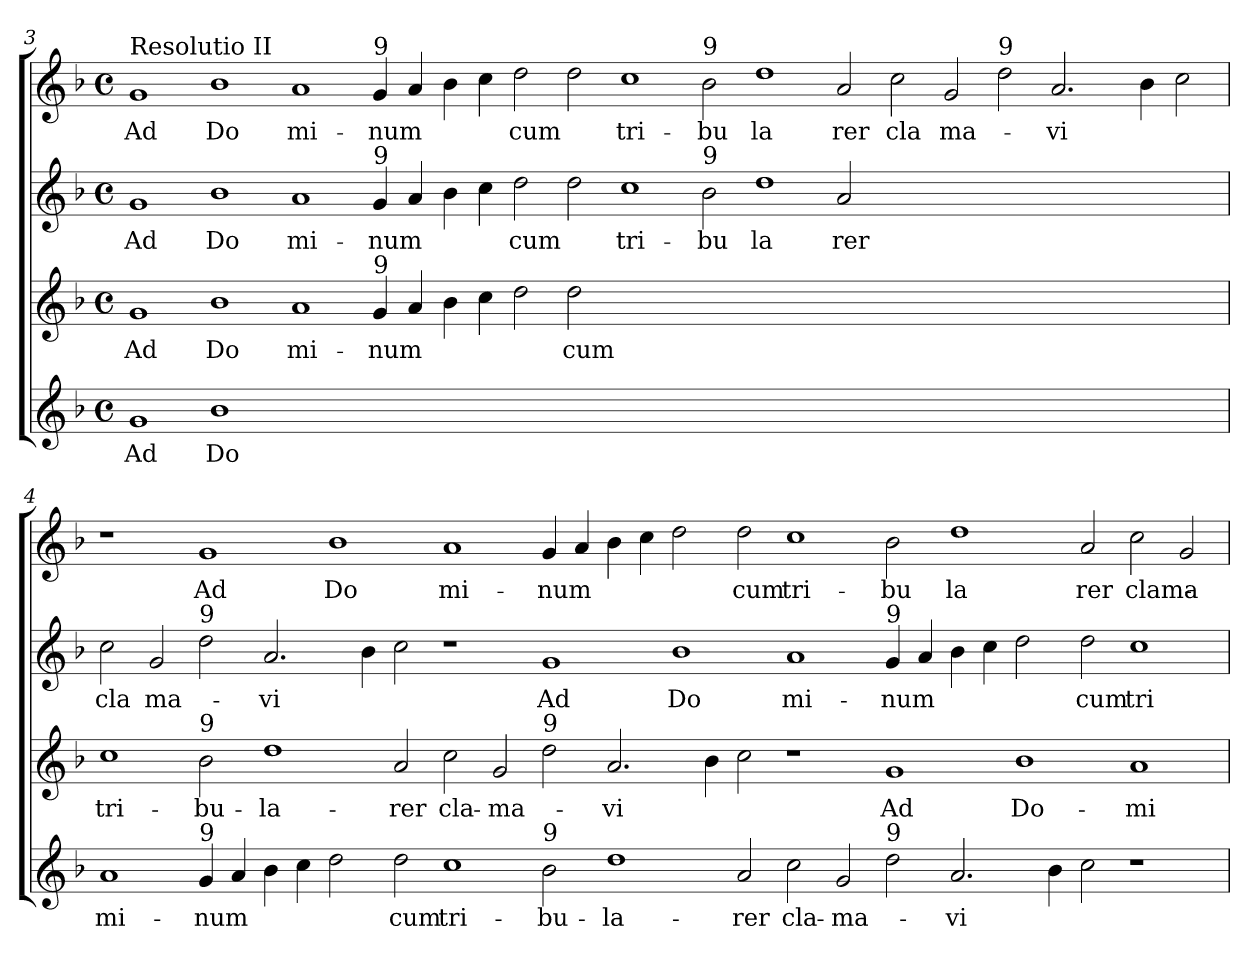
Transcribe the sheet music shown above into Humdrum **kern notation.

**kern	**text	**kern	**text	**kern	**text	**kern	**text
*part4	*part4	*part3	*part3	*part2	*part2	*part1	*part1
*staff4	*staff4	*staff3	*staff3	*staff2	*staff2	*staff1	*staff1
!!LO:LB:g=z
*clefG2	*	*clefG2	*	*clefG2	*	*clefG2	*
*k[b-]	*	*k[b-]	*	*k[b-]	*	*k[b-]	*
*F:	*	*F:	*	*F:	*	*F:	*
*M4/4	*	*M4/4	*	*M4/4	*	*M4/4	*
*met(c)	*	*met(c)	*	*met(c)	*	*met(c)	*
=3	=3	=3	=3	=3	=3	=3	=3
!	!	!	!	!	!	!LO:TX:a:t=Resolutio II	!
!	!LO:LY:b	!	!LO:LY:b	!	!LO:LY:b	!	!LO:LY:b
1g	Ad	1g	-Ad	1g	-Ad	1g	-Ad
!	!LO:LY:b	!	!LO:LY:b	!	!LO:LY:b	!	!LO:LY:b
1b-	Do	1b-	Do	1b-	Do	1b-	Do
!	!	!	!LO:LY:b:rj	!	!LO:LY:b:rj	!	!LO:LY:b:rj
000ryy	.	1a	mi-	1a	mi-	1a	mi-
!	!	!	!	!	!	!LO:TX:a:t=9	!
!	!	!	!	!LO:TX:a:t=9	!	!	!
!	!	!LO:TX:a:t=9	!	!	!	!	!
!	!	!	!LO:LY:b	!	!LO:LY:b	!	!LO:LY:b
.	.	4g/	-num	4g/	-num	4g/	-num
.	.	4a/	.	4a/	.	4a/	.
.	.	4b-\	.	4b-\	.	4b-\	.
.	.	4cc\	.	4cc\	.	4cc\	.
!	!	!	!	!	!LO:LY:b	!	!LO:LY:b
.	.	2dd\	.	2dd\	cum	2dd\	cum
!	!	!	!LO:LY:b	!	!	!	!
.	.	2dd\	cum	2dd\	.	2dd\	.
!	!	!	!	!	!LO:LY:b:rj	!	!LO:LY:b:rj
.	.	00.ryy	.	1cc	tri-	1cc	tri-
!	!	!	!	!	!	!LO:TX:a:t=9	!
!	!	!	!	!LO:TX:a:t=9	!	!	!
!	!	!	!	!	!LO:LY:b	!	!LO:LY:b
.	.	.	.	2b-\	-bu	2b-\	-bu
!	!	!	!	!	!LO:LY:b	!	!LO:LY:b
.	.	.	.	1dd	la	1dd	la
!	!	!	!	!	!LO:LY:b	!	!LO:LY:b
.	.	.	.	2a/	rer	2a/	rer
!	!	!	!	!	!	!	!LO:LY:b
.	.	.	.	0.ryy	.	2cc\	cla
!	!	!	!	!	!	!	!LO:LY:b
.	.	.	.	.	.	2g/	ma-
!	!	!	!	!	!	!LO:TX:a:t=9	!
.	.	.	.	.	.	2dd\	.
!	!	!	!	!	!	!	!LO:LY:b
.	.	.	.	.	.	2.a/	-vi
1ryy	.	.	.	.	.	.	.
.	.	.	.	.	.	4b-\	.
.	.	.	.	.	.	2cc\	.
!!LO:PB:g=z
=4	=4	=4	=4	=4	=4	=4	=4
!	!LO:LY:b:rj	!	!LO:LY:b:rj	!	!LO:LY:b	!	!
1a	mi-	1cc	tri-	2cc\	cla	1r	.
!	!	!	!	!	!LO:LY:b	!	!
.	.	.	.	2g/	ma-	.	.
!	!	!	!	!LO:TX:a:t=9	!	!	!
!	!	!LO:TX:a:t=9	!	!	!	!	!
!LO:TX:a:t=9	!	!	!	!	!	!	!
!	!LO:LY:b	!	!LO:LY:b	!	!	!	!LO:LY:b
4g/	-num	2b-\	-bu-	2dd\	.	1g	Ad
4a/	.	.	.	.	.	.	.
!	!	!	!LO:LY:b	!	!LO:LY:b	!	!
4b-\	.	1dd	-la-	2.a/	-vi	.	.
4cc\	.	.	.	.	.	.	.
!	!	!	!	!	!	!	!LO:LY:b
2dd\	.	.	.	.	.	1b-	Do
.	.	.	.	4b-\	.	.	.
!	!LO:LY:b	!	!LO:LY:b	!	!	!	!
2dd\	cum	2a/	-rer	2cc\	.	.	.
!	!LO:LY:b:rj	!	!LO:LY:b	!	!	!	!LO:LY:b:rj
1cc	tri-	2cc\	cla-	1r	.	1a	mi-
!	!	!	!LO:LY:b	!	!	!	!
.	.	2g/	-ma-	.	.	.	.
!	!	!LO:TX:a:t=9	!	!	!	!	!
!LO:TX:a:t=9	!	!	!	!	!	!	!
!	!LO:LY:b	!	!	!	!LO:LY:b	!	!LO:LY:b
2b-\	-bu-	2dd\	.	1g	Ad	4g/	-num
.	.	.	.	.	.	4a/	.
!	!LO:LY:b	!	!LO:LY:b	!	!	!	!
1dd	-la-	2.a/	-vi	.	.	4b-\	.
.	.	.	.	.	.	4cc\	.
!	!	!	!	!	!LO:LY:b	!	!
.	.	.	.	1b-	Do	2dd\	.
.	.	4b-\	.	.	.	.	.
!	!LO:LY:b	!	!	!	!	!	!LO:LY:b
2a/	-rer	2cc\	.	.	.	2dd\	cum
!	!LO:LY:b	!	!	!	!LO:LY:b:rj	!	!LO:LY:b:rj
2cc\	cla-	1r	.	1a	mi-	1cc	tri-
!	!LO:LY:b	!	!	!	!	!	!
2g/	-ma-	.	.	.	.	.	.
!	!	!	!	!LO:TX:a:t=9	!	!	!
!LO:TX:a:t=9	!	!	!	!	!	!	!
!	!	!	!LO:LY:b	!	!LO:LY:b	!	!LO:LY:b
2dd\	.	1g	Ad	4g/	-num	2b-\	-bu
.	.	.	.	4a/	.	.	.
!	!LO:LY:b	!	!	!	!	!	!LO:LY:b
2.a/	-vi	.	.	4b-\	.	1dd	la
.	.	.	.	4cc\	.	.	.
!	!	!	!LO:LY:b	!	!	!	!
.	.	1b-	Do-	2dd\	.	.	.
4b-\	.	.	.	.	.	.	.
!	!	!	!	!	!LO:LY:b	!	!LO:LY:b
2cc\	.	.	.	2dd\	cum	2a/	rer
!	!	!	!LO:LY:b:rj	!	!LO:LY:b:rj	!	!LO:LY:b
1r	.	1a	-mi-	1cc	tri-	2cc\	clama-
.	.	.	.	.	.	2g/	.
=	=	=	=	=	=	=	=
*-	*-	*-	*-	*-	*-	*-	*-
